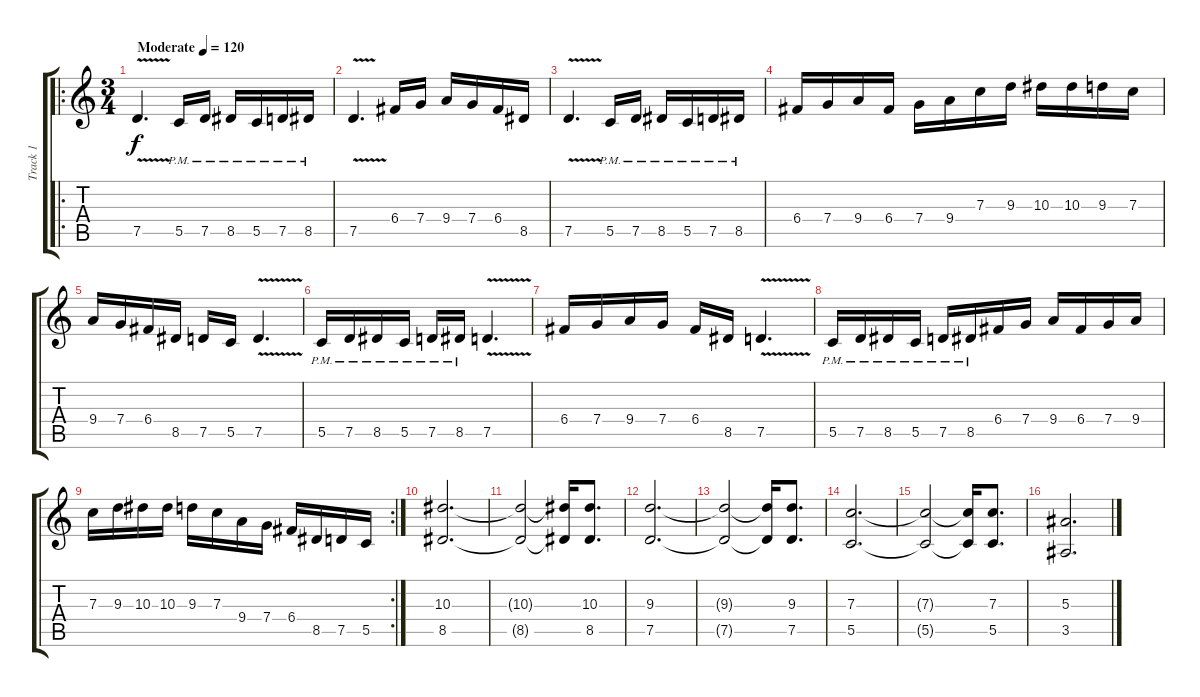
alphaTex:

\track ("Track 1" "Track 1") {instrument distortionguitar}
\staff {score tabs}
\tuning (D4 A3 F3 C3 G2 D2) {hide}
\ro
\ts (3 4)
\tempo (120 "Moderate")
\clef g2
\ks c
7.5{v}.4{d dy f instrument distortionguitar} 5.5{pm}.16 7.5{pm}.16 8.5{pm}.16 5.5{pm}.16 7.5{pm}.16 8.5{pm}.16 |
7.5{v}.4{d} 6.4.16 7.4.16 9.4.16 7.4.16 6.4.16 8.5.16 |
7.5{v}.4{d} 5.5{pm}.16 7.5{pm}.16 8.5{pm}.16 5.5{pm}.16 7.5{pm}.16 8.5{pm}.16 |
6.4.16 7.4.16 9.4.16 6.4.16 7.4.16 9.4.16 7.3.16 9.3.16 10.3.16 10.3.16 9.3.16 7.3.16 |
9.4.16 7.4.16 6.4.16 8.5.16 7.5.16 5.5.16 7.5{v}.4{d} |
5.5{pm}.16 7.5{pm}.16 8.5{pm}.16 5.5{pm}.16 7.5{pm}.16 8.5{pm}.16 7.5{v}.4{d} |
6.4.16 7.4.16 9.4.16 7.4.16 6.4.16 8.5.16 7.5{v}.4{d} |
5.5{pm}.16 7.5{pm}.16 8.5{pm}.16 5.5{pm}.16 7.5{pm}.16 8.5{pm}.16 6.4.16 7.4.16 9.4.16 6.4.16 7.4.16 9.4.16 |
\rc 2
7.3.16 9.3.16 10.3.16 10.3.16 9.3.16 7.3.16 9.4.16 7.4.16 6.4.16 8.5.16 7.5.16 5.5.16 |
(10.3 8.5).2{d} |
(10.3{t} 8.5{t}).2 (10.3{t} 8.5{t}).16 (10.3 8.5).8{d} |
(9.3 7.5).2{d} |
(9.3{t} 7.5{t}).2 (9.3{t} 7.5{t}).16 (9.3 7.5).8{d} |
(7.3 5.5).2{d} |
(7.3{t} 5.5{t}).2 (7.3{t} 5.5{t}).16 (7.3 5.5).8{d} |
(5.3 3.5).2{d}
